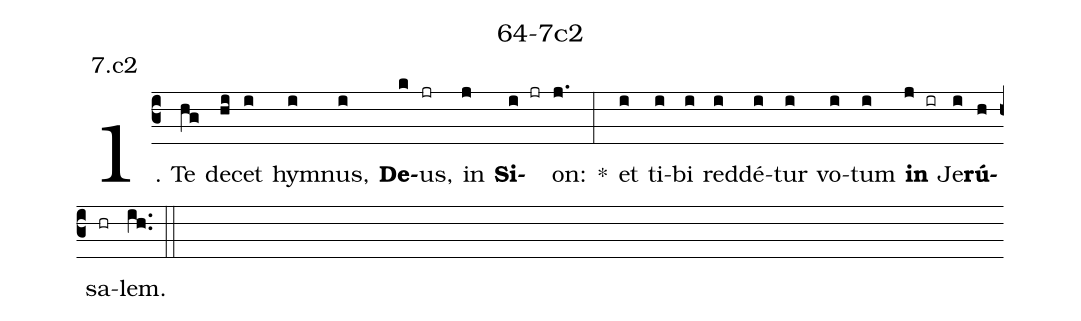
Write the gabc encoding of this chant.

name: 64-7c2;
annotation: 7.c2;
%%
(c3)1. Te(hg) de(hi)cet(i) hym(i)nus,(i) <b>De</b>(k)us,(jr) in(j) <b>Si</b>(i jr)on:(j.) *(:) et(i) ti(i)bi(i) red(i)dé(i)tur(i) vo(i)tum(i) <b>in</b>(j ir) Je(i)<b>rú</b>(h)sa(hr)lem.(ih..) (::)
